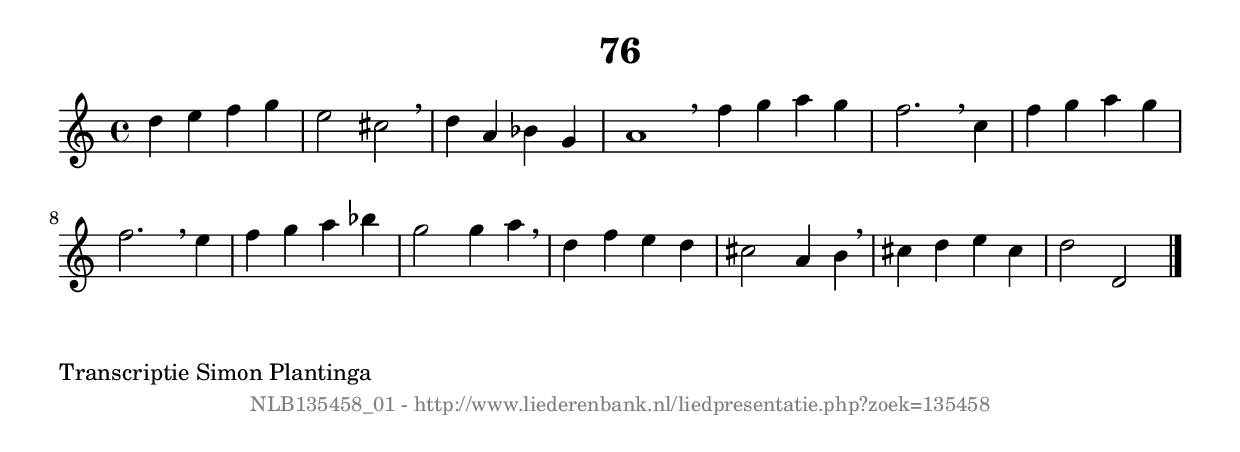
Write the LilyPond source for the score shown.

%
% produced by wce2krn 1.64 (7 June 2014)
%
\version"2.16"
#(append! paper-alist '(("long" . (cons (* 210 mm) (* 2000 mm)))))
#(set-default-paper-size "long")
sb = {\breathe}
mBreak = {\breathe }
bBreak = {\breathe }
x = {\once\override NoteHead #'style = #'cross }
gl=\glissando
itime={\override Staff.TimeSignature #'stencil = ##f }
ficta = {\once\set suggestAccidentals = ##t}
fine = {\once\override Score.RehearsalMark #'self-alignment-X = #1 \mark \markup {\italic{Fine}}}
dc = {\once\override Score.RehearsalMark #'self-alignment-X = #1 \mark \markup {\italic{D.C.}}}
dcf = {\once\override Score.RehearsalMark #'self-alignment-X = #1 \mark \markup {\italic{D.C. al Fine}}}
dcc = {\once\override Score.RehearsalMark #'self-alignment-X = #1 \mark \markup {\italic{D.C. al Coda}}}
ds = {\once\override Score.RehearsalMark #'self-alignment-X = #1 \mark \markup {\italic{D.S.}}}
dsf = {\once\override Score.RehearsalMark #'self-alignment-X = #1 \mark \markup {\italic{D.S. al Fine}}}
dsc = {\once\override Score.RehearsalMark #'self-alignment-X = #1 \mark \markup {\italic{D.S. al Coda}}}
pv = {\set Score.repeatCommands = #'((volta "1"))}
sv = {\set Score.repeatCommands = #'((volta "2"))}
tv = {\set Score.repeatCommands = #'((volta "3"))}
qv = {\set Score.repeatCommands = #'((volta "4"))}
xv = {\set Score.repeatCommands = #'((volta #f))}
\header{ tagline = ""
title = "76"
}
\score {{
\key d \dorian
\relative g'
{
\set melismaBusyProperties = #'()
\time 4/4
\tempo 4=120
\override Score.MetronomeMark #'transparent = ##t
\override Score.RehearsalMark #'break-visibility = #(vector #t #t #f)
d'4 e4 f4 g4 | e2 cis2 \sb | d4 a4 bes4 g4 | a1 \bar ":|:" \bBreak
f'4 g4 a4 g4 | f2. \sb c4 | f4 g4 a4 g4 | f2. \mBreak
e4 | f4 g4 a4 bes4 | g2 g4 a4 \sb | d,4 f4 e4 d4 | cis2 a4 b4 \sb | cis4 d4 e4 cis4 | d2 d,2 \bar "|."
 }}
 \midi { }
 \layout {
            indent = 0.0\cm
}
}
\markup { \wordwrap-string #" 
Transcriptie Simon Plantinga
"}
\markup { \vspace #0 } \markup { \with-color #grey \fill-line { \center-column { \smaller "NLB135458_01 - http://www.liederenbank.nl/liedpresentatie.php?zoek=135458" } } }
